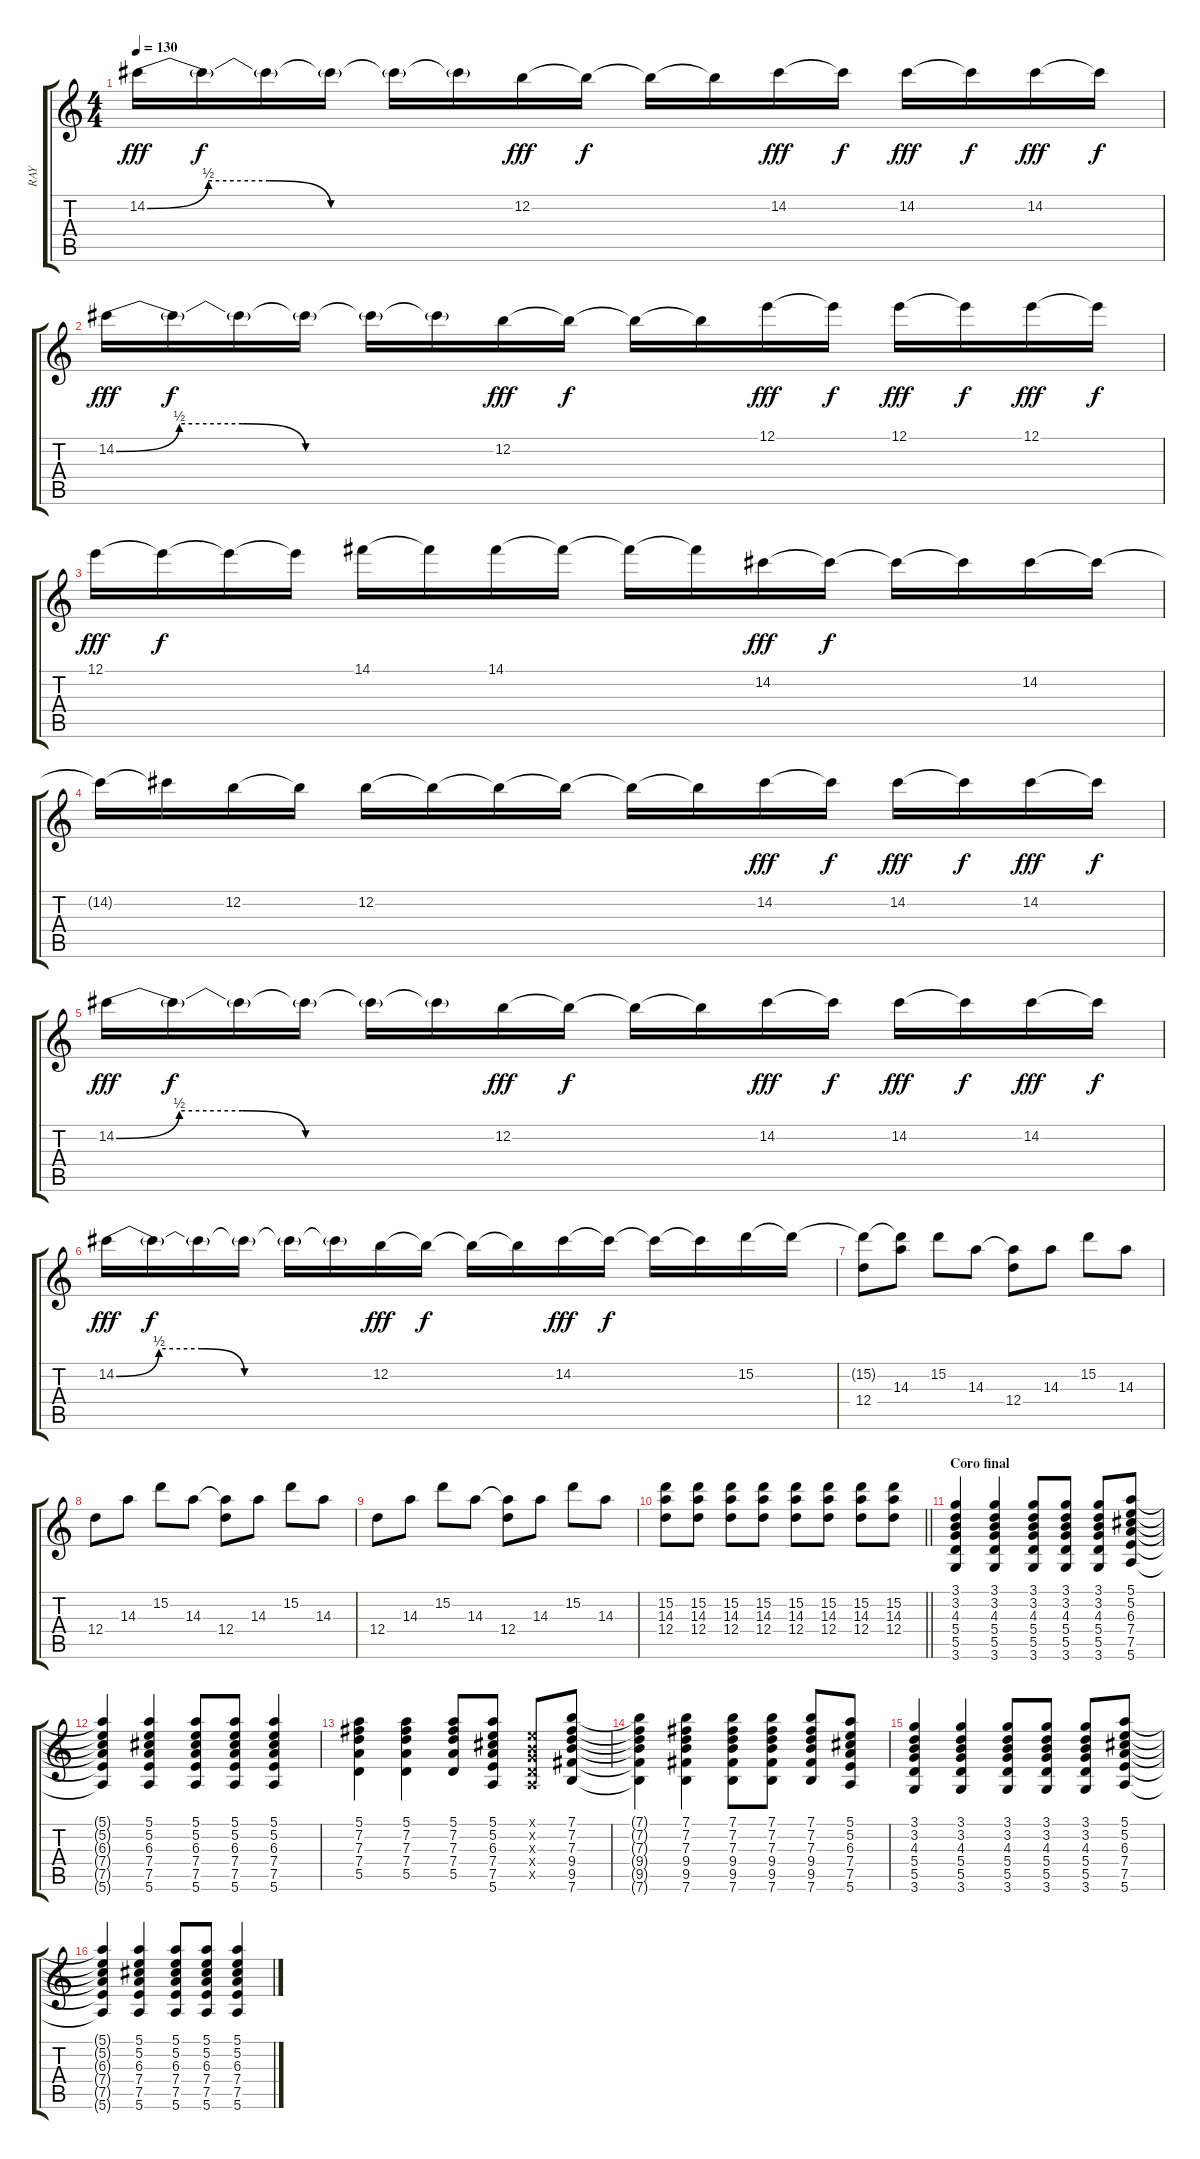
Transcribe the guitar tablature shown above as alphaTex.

\track ("RAY" "RAY") {instrument acousticguitarsteel}
\staff {score tabs}
\tuning (E4 B3 G3 D3 A2 E2) {hide}
\ts (4 4)
\tempo 130
\clef g2
\ks c
14.2{be (custom 0 0 10 2 20 2 30 0 60 0)}.16{dy fff} 14.2{t}.16{dy f} 14.2{t}.16 14.2{t}.16 14.2{t}.16 14.2{t}.16 12.2.16{dy fff} 12.2{t}.16{dy f} 12.2{t}.16 12.2{t}.16 14.2.16{dy fff} 14.2{t}.16{dy f} 14.2.16{dy fff} 14.2{t}.16{dy f} 14.2.16{dy fff} 14.2{t}.16{dy f} |
14.2{be (custom 0 0 10 2 20 2 30 0 60 0)}.16{dy fff} 14.2{t}.16{dy f} 14.2{t}.16 14.2{t}.16 14.2{t}.16 14.2{t}.16 12.2.16{dy fff} 12.2{t}.16{dy f} 12.2{t}.16 12.2{t}.16 12.1.16{dy fff} 12.1{t}.16{dy f} 12.1.16{dy fff} 12.1{t}.16{dy f} 12.1.16{dy fff} 12.1{t}.16{dy f} |
12.1.16{dy fff} 12.1{t}.16{dy f} 12.1{t}.16 12.1{t}.16 14.1.16 14.1{t}.16 14.1.16 14.1{t}.16 14.1{t}.16 14.1{t}.16 14.2.16{dy fff} 14.2{t}.16{dy f} 14.2{t}.16 14.2{t}.16 14.2.16 14.2{t}.16 |
14.2{t}.16 14.2{t}.16 12.2.16 12.2{t}.16 12.2.16 12.2{t}.16 12.2{t}.16 12.2{t}.16 12.2{t}.16 12.2{t}.16 14.2.16{dy fff} 14.2{t}.16{dy f} 14.2.16{dy fff} 14.2{t}.16{dy f} 14.2.16{dy fff} 14.2{t}.16{dy f} |
14.2{be (custom 0 0 10 2 20 2 30 0 60 0)}.16{dy fff} 14.2{t}.16{dy f} 14.2{t}.16 14.2{t}.16 14.2{t}.16 14.2{t}.16 12.2.16{dy fff} 12.2{t}.16{dy f} 12.2{t}.16 12.2{t}.16 14.2.16{dy fff} 14.2{t}.16{dy f} 14.2.16{dy fff} 14.2{t}.16{dy f} 14.2.16{dy fff} 14.2{t}.16{dy f} |
14.2{be (custom 0 0 10 2 20 2 30 0 60 0)}.16{dy fff} 14.2{t}.16{dy f} 14.2{t}.16 14.2{t}.16 14.2{t}.16 14.2{t}.16 12.2.16{dy fff} 12.2{t}.16{dy f} 12.2{t}.16 12.2{t}.16 14.2.16{dy fff} 14.2{t}.16{dy f} 14.2{t}.16 14.2{t}.16 15.2.16 15.2{t}.16 |
(15.2{t} 12.4).8 (15.2{t} 14.3).8 15.2.8 14.3.8 (14.3{t} 12.4).8 14.3.8 15.2.8 14.3.8 |
12.4.8 14.3.8 15.2.8 14.3.8 (14.3{t} 12.4).8 14.3.8 15.2.8 14.3.8 |
12.4.8 14.3.8 15.2.8 14.3.8 (14.3{t} 12.4).8 14.3.8 15.2.8 14.3.8 |
\barLineRight lightlight
(15.2 14.3 12.4).8 (15.2 14.3 12.4).8 (15.2 14.3 12.4).8 (15.2 14.3 12.4).8 (15.2 14.3 12.4).8 (15.2 14.3 12.4).8 (15.2 14.3 12.4).8 (15.2 14.3 12.4).8 |
\section ("" "Coro final")
(3.1 3.2 4.3 5.4 5.5 3.6).4 (3.1 3.2 4.3 5.4 5.5 3.6).4 (3.1 3.2 4.3 5.4 5.5 3.6).8 (3.1 3.2 4.3 5.4 5.5 3.6).8 (3.1 3.2 4.3 5.4 5.5 3.6).8 (5.1 5.2 6.3 7.4 7.5 5.6).8 |
(5.1{t} 5.2{t} 6.3{t} 7.4{t} 7.5{t} 5.6{t}).4 (5.1 5.2 6.3 7.4 7.5 5.6).4 (5.1 5.2 6.3 7.4 7.5 5.6).8 (5.1 5.2 6.3 7.4 7.5 5.6).8 (5.1 5.2 6.3 7.4 7.5 5.6).4 |
(5.1 7.2 7.3 7.4 5.5).4 (5.1 7.2 7.3 7.4 5.5).4 (5.1 7.2 7.3 7.4 5.5).8 (5.1 5.2 6.3 7.4 7.5 5.6).8 (0.1{x} 0.2{x} 0.3{x} 0.4{x} 0.5{x}).8 (7.1 7.2 7.3 9.4 9.5 7.6).8 |
(7.1{t} 7.2{t} 7.3{t} 9.4{t} 9.5{t} 7.6{t}).4 (7.1 7.2 7.3 9.4 9.5 7.6).4 (7.1 7.2 7.3 9.4 9.5 7.6).8 (7.1 7.2 7.3 9.4 9.5 7.6).8 (7.1 7.2 7.3 9.4 9.5 7.6).8 (5.1 5.2 6.3 7.4 7.5 5.6).8 |
(3.1 3.2 4.3 5.4 5.5 3.6).4 (3.1 3.2 4.3 5.4 5.5 3.6).4 (3.1 3.2 4.3 5.4 5.5 3.6).8 (3.1 3.2 4.3 5.4 5.5 3.6).8 (3.1 3.2 4.3 5.4 5.5 3.6).8 (5.1 5.2 6.3 7.4 7.5 5.6).8 |
(5.1{t} 5.2{t} 6.3{t} 7.4{t} 7.5{t} 5.6{t}).4 (5.1 5.2 6.3 7.4 7.5 5.6).4 (5.1 5.2 6.3 7.4 7.5 5.6).8 (5.1 5.2 6.3 7.4 7.5 5.6).8 (5.1 5.2 6.3 7.4 7.5 5.6).4
